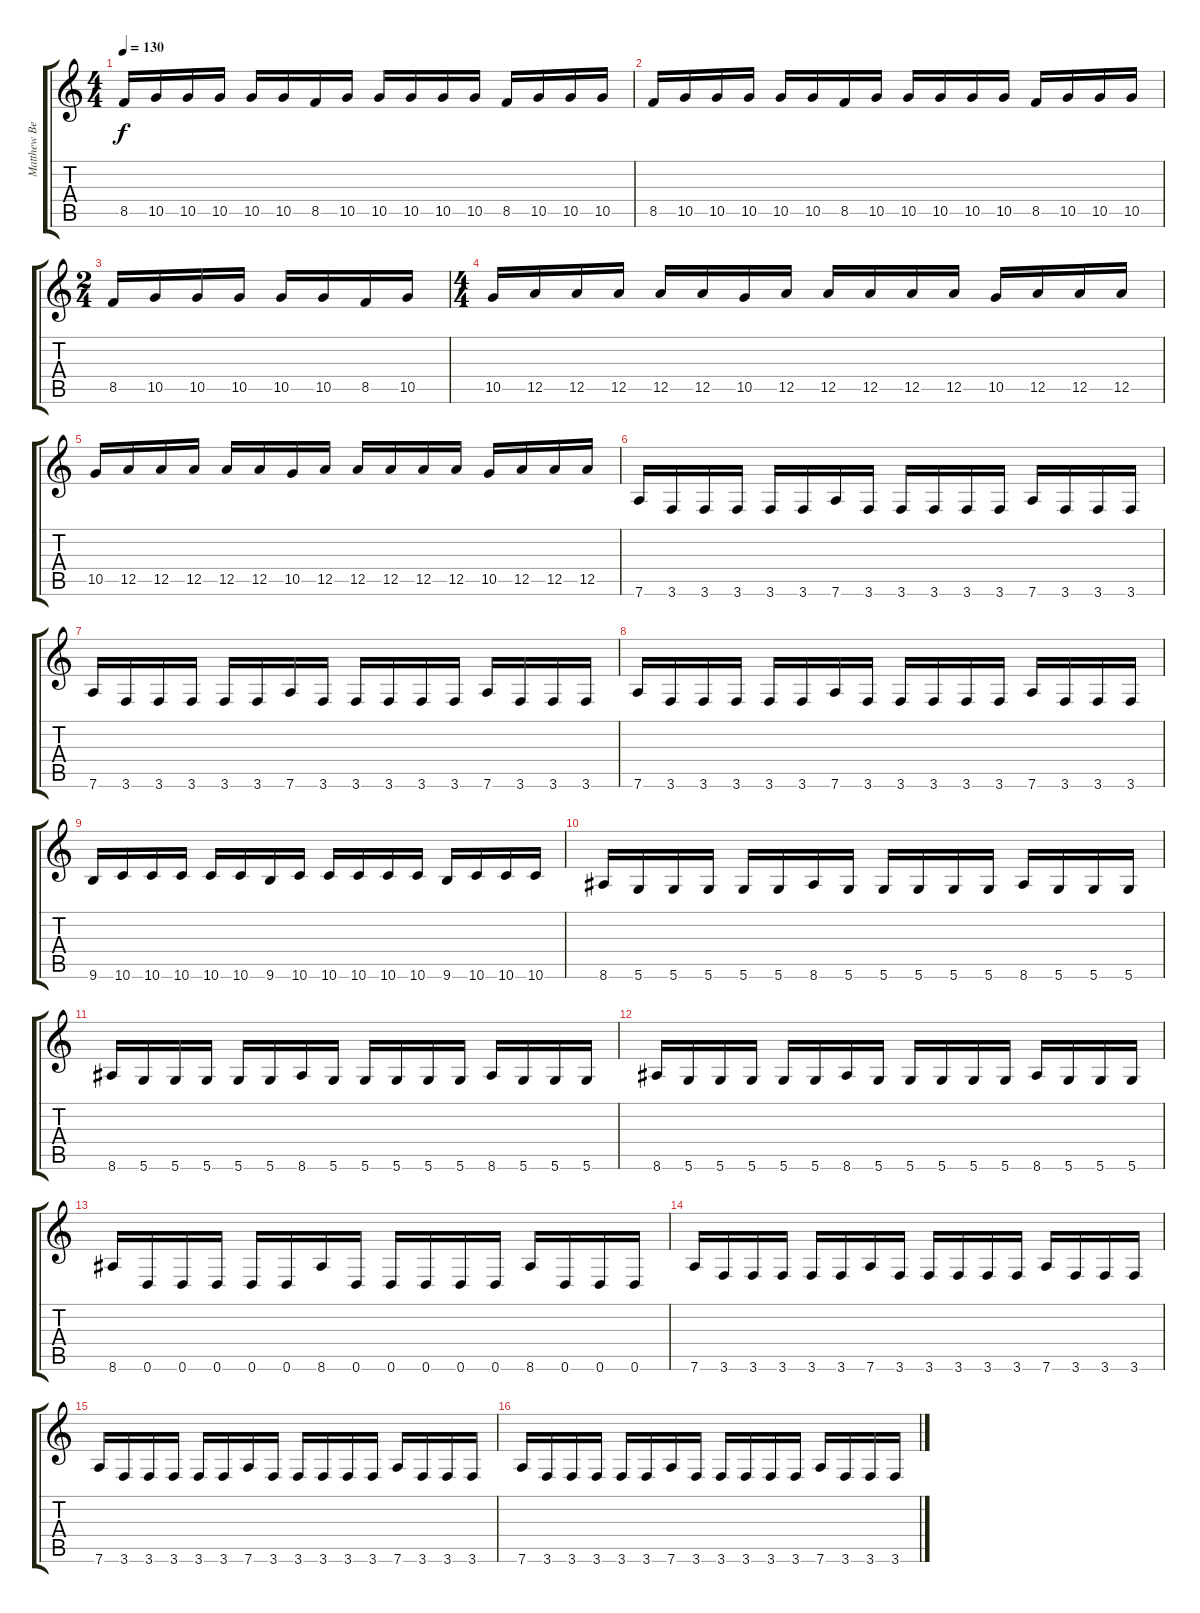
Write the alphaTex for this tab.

\track ("Matthew Bellamy" "Matthew Be") {instrument distortionguitar}
\staff {score tabs}
\tuning (E4 B3 G3 D3 A2 D2) {hide}
\ts (4 4)
\tempo 130
\clef g2
\ks c
8.5.16{dy f} 10.5.16 10.5.16 10.5.16 10.5.16 10.5.16 8.5.16 10.5.16 10.5.16 10.5.16 10.5.16 10.5.16 8.5.16 10.5.16 10.5.16 10.5.16 |
8.5.16 10.5.16 10.5.16 10.5.16 10.5.16 10.5.16 8.5.16 10.5.16 10.5.16 10.5.16 10.5.16 10.5.16 8.5.16 10.5.16 10.5.16 10.5.16 |
\ts (2 4)
8.5.16 10.5.16 10.5.16 10.5.16 10.5.16 10.5.16 8.5.16 10.5.16 |
\ts (4 4)
10.5.16 12.5.16 12.5.16 12.5.16 12.5.16 12.5.16 10.5.16 12.5.16 12.5.16 12.5.16 12.5.16 12.5.16 10.5.16 12.5.16 12.5.16 12.5.16 |
10.5.16 12.5.16 12.5.16 12.5.16 12.5.16 12.5.16 10.5.16 12.5.16 12.5.16 12.5.16 12.5.16 12.5.16 10.5.16 12.5.16 12.5.16 12.5.16 |
7.6.16 3.6.16 3.6.16 3.6.16 3.6.16 3.6.16 7.6.16 3.6.16 3.6.16 3.6.16 3.6.16 3.6.16 7.6.16 3.6.16 3.6.16 3.6.16 |
7.6.16 3.6.16 3.6.16 3.6.16 3.6.16 3.6.16 7.6.16 3.6.16 3.6.16 3.6.16 3.6.16 3.6.16 7.6.16 3.6.16 3.6.16 3.6.16 |
7.6.16 3.6.16 3.6.16 3.6.16 3.6.16 3.6.16 7.6.16 3.6.16 3.6.16 3.6.16 3.6.16 3.6.16 7.6.16 3.6.16 3.6.16 3.6.16 |
9.6.16 10.6.16 10.6.16 10.6.16 10.6.16 10.6.16 9.6.16 10.6.16 10.6.16 10.6.16 10.6.16 10.6.16 9.6.16 10.6.16 10.6.16 10.6.16 |
8.6.16 5.6.16 5.6.16 5.6.16 5.6.16 5.6.16 8.6.16 5.6.16 5.6.16 5.6.16 5.6.16 5.6.16 8.6.16 5.6.16 5.6.16 5.6.16 |
8.6.16 5.6.16 5.6.16 5.6.16 5.6.16 5.6.16 8.6.16 5.6.16 5.6.16 5.6.16 5.6.16 5.6.16 8.6.16 5.6.16 5.6.16 5.6.16 |
8.6.16 5.6.16 5.6.16 5.6.16 5.6.16 5.6.16 8.6.16 5.6.16 5.6.16 5.6.16 5.6.16 5.6.16 8.6.16 5.6.16 5.6.16 5.6.16 |
8.6.16 0.6.16 0.6.16 0.6.16 0.6.16 0.6.16 8.6.16 0.6.16 0.6.16 0.6.16 0.6.16 0.6.16 8.6.16 0.6.16 0.6.16 0.6.16 |
7.6.16 3.6.16 3.6.16 3.6.16 3.6.16 3.6.16 7.6.16 3.6.16 3.6.16 3.6.16 3.6.16 3.6.16 7.6.16 3.6.16 3.6.16 3.6.16 |
7.6.16 3.6.16 3.6.16 3.6.16 3.6.16 3.6.16 7.6.16 3.6.16 3.6.16 3.6.16 3.6.16 3.6.16 7.6.16 3.6.16 3.6.16 3.6.16 |
7.6.16 3.6.16 3.6.16 3.6.16 3.6.16 3.6.16 7.6.16 3.6.16 3.6.16 3.6.16 3.6.16 3.6.16 7.6.16 3.6.16 3.6.16 3.6.16
